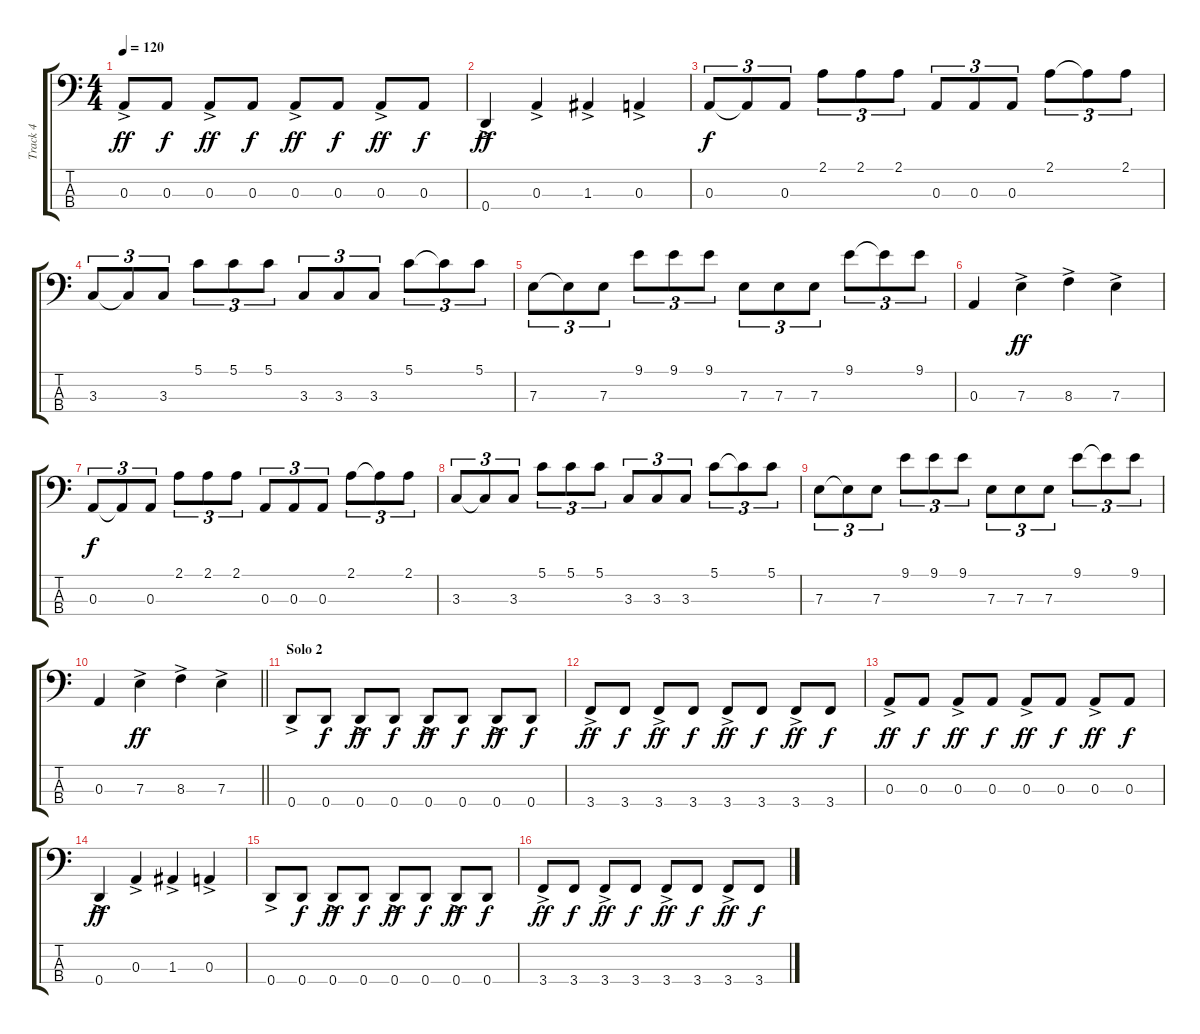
\track ("Track 4" "Track 4") {instrument electricbassfinger}
\staff {score tabs}
\tuning (G2 D2 A1 D1) {hide}
\ts (4 4)
\tempo 120
\clef f4
\ks c
0.3{ac}.8{dy ff} 0.3.8{dy f} 0.3{ac}.8{dy ff} 0.3.8{dy f} 0.3{ac}.8{dy ff} 0.3.8{dy f} 0.3{ac}.8{dy ff} 0.3.8{dy f} |
0.4{ac}.4{dy ff} 0.3{ac}.4 1.3{ac}.4 0.3{ac}.4 |
0.3.8{tu (3 2) dy f} 0.3{t}.8{tu (3 2)} 0.3.8{tu (3 2)} 2.1.8{tu (3 2)} 2.1.8{tu (3 2)} 2.1.8{tu (3 2)} 0.3.8{tu (3 2)} 0.3.8{tu (3 2)} 0.3.8{tu (3 2)} 2.1.8{tu (3 2)} 2.1{t}.8{tu (3 2)} 2.1.8{tu (3 2)} |
3.3.8{tu (3 2)} 3.3{t}.8{tu (3 2)} 3.3.8{tu (3 2)} 5.1.8{tu (3 2)} 5.1.8{tu (3 2)} 5.1.8{tu (3 2)} 3.3.8{tu (3 2)} 3.3.8{tu (3 2)} 3.3.8{tu (3 2)} 5.1.8{tu (3 2)} 5.1{t}.8{tu (3 2)} 5.1.8{tu (3 2)} |
7.3.8{tu (3 2)} 7.3{t}.8{tu (3 2)} 7.3.8{tu (3 2)} 9.1.8{tu (3 2)} 9.1.8{tu (3 2)} 9.1.8{tu (3 2)} 7.3.8{tu (3 2)} 7.3.8{tu (3 2)} 7.3.8{tu (3 2)} 9.1.8{tu (3 2)} 9.1{t}.8{tu (3 2)} 9.1.8{tu (3 2)} |
0.3.4 7.3{ac}.4{dy ff} 8.3{ac}.4 7.3{ac}.4 |
0.3.8{tu (3 2) dy f} 0.3{t}.8{tu (3 2)} 0.3.8{tu (3 2)} 2.1.8{tu (3 2)} 2.1.8{tu (3 2)} 2.1.8{tu (3 2)} 0.3.8{tu (3 2)} 0.3.8{tu (3 2)} 0.3.8{tu (3 2)} 2.1.8{tu (3 2)} 2.1{t}.8{tu (3 2)} 2.1.8{tu (3 2)} |
3.3.8{tu (3 2)} 3.3{t}.8{tu (3 2)} 3.3.8{tu (3 2)} 5.1.8{tu (3 2)} 5.1.8{tu (3 2)} 5.1.8{tu (3 2)} 3.3.8{tu (3 2)} 3.3.8{tu (3 2)} 3.3.8{tu (3 2)} 5.1.8{tu (3 2)} 5.1{t}.8{tu (3 2)} 5.1.8{tu (3 2)} |
7.3.8{tu (3 2)} 7.3{t}.8{tu (3 2)} 7.3.8{tu (3 2)} 9.1.8{tu (3 2)} 9.1.8{tu (3 2)} 9.1.8{tu (3 2)} 7.3.8{tu (3 2)} 7.3.8{tu (3 2)} 7.3.8{tu (3 2)} 9.1.8{tu (3 2)} 9.1{t}.8{tu (3 2)} 9.1.8{tu (3 2)} |
\barLineRight lightlight
0.3.4 7.3{ac}.4{dy ff} 8.3{ac}.4 7.3{ac}.4 |
\section ("" "Solo 2")
0.4{ac}.8 0.4.8{dy f} 0.4{ac}.8{dy ff} 0.4.8{dy f} 0.4{ac}.8{dy ff} 0.4.8{dy f} 0.4{ac}.8{dy ff} 0.4.8{dy f} |
3.4{ac}.8{dy ff} 3.4.8{dy f} 3.4{ac}.8{dy ff} 3.4.8{dy f} 3.4{ac}.8{dy ff} 3.4.8{dy f} 3.4{ac}.8{dy ff} 3.4.8{dy f} |
0.3{ac}.8{dy ff} 0.3.8{dy f} 0.3{ac}.8{dy ff} 0.3.8{dy f} 0.3{ac}.8{dy ff} 0.3.8{dy f} 0.3{ac}.8{dy ff} 0.3.8{dy f} |
0.4{ac}.4{dy ff} 0.3{ac}.4 1.3{ac}.4 0.3{ac}.4 |
0.4{ac}.8 0.4.8{dy f} 0.4{ac}.8{dy ff} 0.4.8{dy f} 0.4{ac}.8{dy ff} 0.4.8{dy f} 0.4{ac}.8{dy ff} 0.4.8{dy f} |
3.4{ac}.8{dy ff} 3.4.8{dy f} 3.4{ac}.8{dy ff} 3.4.8{dy f} 3.4{ac}.8{dy ff} 3.4.8{dy f} 3.4{ac}.8{dy ff} 3.4.8{dy f}
